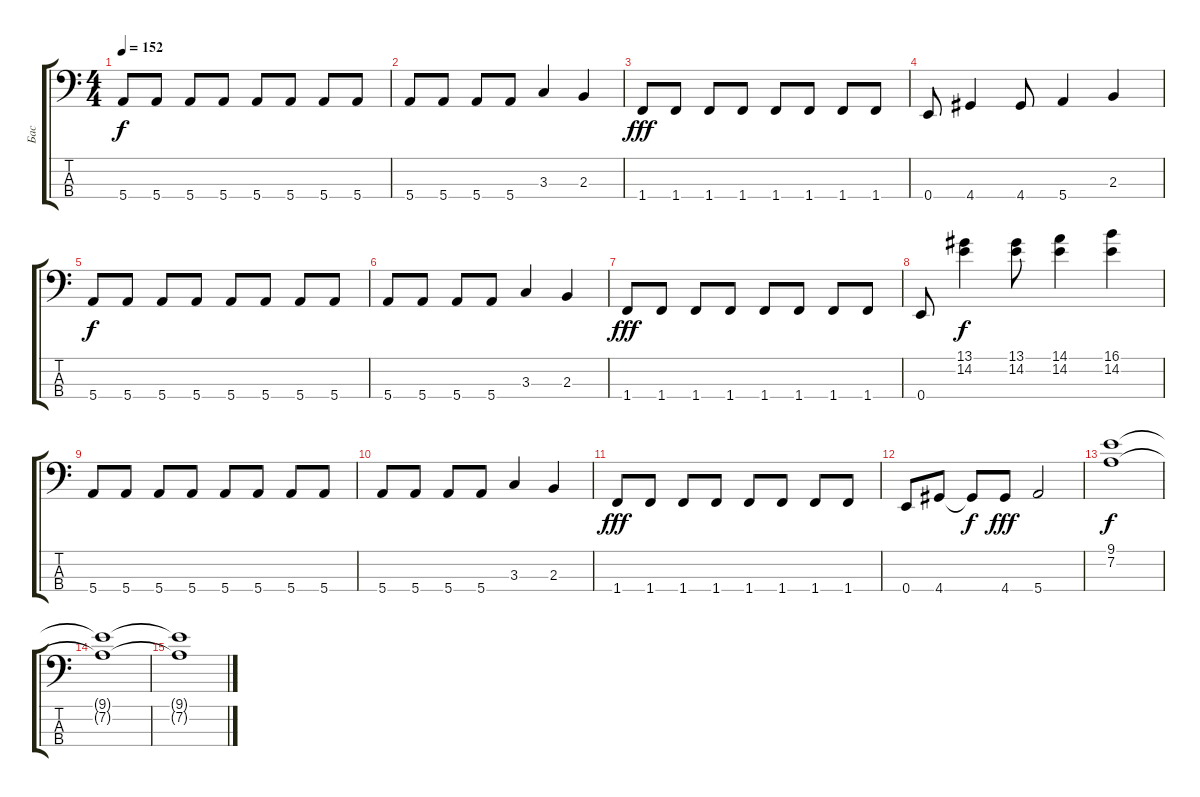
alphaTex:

\track ("Бас" "Бас") {instrument electricbasspick}
\staff {score tabs}
\tuning (G2 D2 A1 E1) {hide}
\ts (4 4)
\tempo 152
\clef f4
\ks c
5.4.8{dy f} 5.4.8 5.4.8 5.4.8 5.4.8 5.4.8 5.4.8 5.4.8 |
5.4.8 5.4.8 5.4.8 5.4.8 3.3.4 2.3.4 |
1.4.8{dy fff} 1.4.8 1.4.8 1.4.8 1.4.8 1.4.8 1.4.8 1.4.8 |
0.4.8 4.4.4 4.4.8 5.4.4 2.3.4 |
5.4.8{dy f} 5.4.8 5.4.8 5.4.8 5.4.8 5.4.8 5.4.8 5.4.8 |
5.4.8 5.4.8 5.4.8 5.4.8 3.3.4 2.3.4 |
1.4.8{dy fff} 1.4.8 1.4.8 1.4.8 1.4.8 1.4.8 1.4.8 1.4.8 |
0.4.8 (13.1 14.2).4{dy f} (13.1 14.2).8 (14.1 14.2).4 (16.1 14.2).4 |
5.4.8 5.4.8 5.4.8 5.4.8 5.4.8 5.4.8 5.4.8 5.4.8 |
5.4.8 5.4.8 5.4.8 5.4.8 3.3.4 2.3.4 |
1.4.8{dy fff} 1.4.8 1.4.8 1.4.8 1.4.8 1.4.8 1.4.8 1.4.8 |
0.4.8 4.4.8 4.4{t}.8{dy f} 4.4.8{dy fff} 5.4.2 |
(9.1 7.2).1{dy f} |
(9.1{t} 7.2{t}).1 |
(9.1{t} 7.2{t}).1
